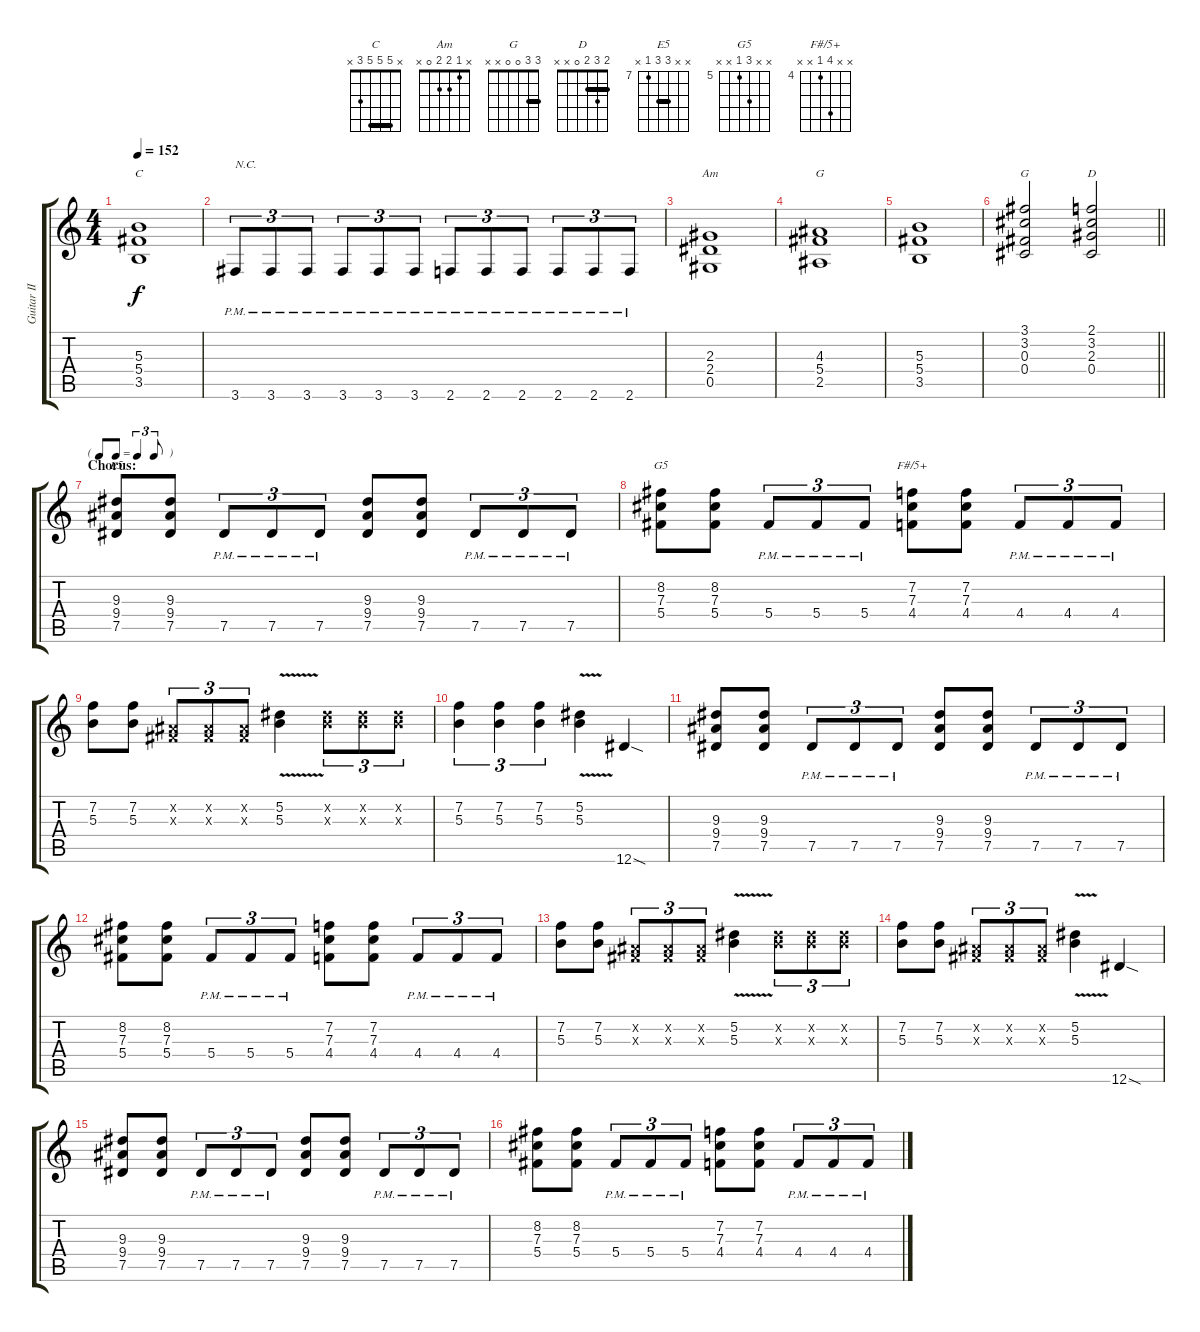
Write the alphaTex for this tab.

\track ("Guitar II" "Guitar II") {instrument distortionguitar}
\staff {score tabs}
\tuning (Eb4 Bb3 Gb3 Db3 Ab2 Eb2) {hide}
\chord ("C" x 5 5 5 3 x) {barre 5}
\chord ("Am" x 1 2 2 0 x)
\chord ("G" x 3 4 5 2 x)
\chord ("G" 3 3 0 0 x x) {barre 3}
\chord ("D" 2 3 2 0 x x) {barre 2}
\chord ("E5" x x 9 9 7 x) {firstfret 7 barre 9}
\chord ("G5" x x 7 5 x x) {firstfret 5}
\chord ("F#/5+" x x 7 4 x x) {firstfret 4}
\ts (4 4)
\tempo 152
\clef g2
\ks c
(5.3 5.4 3.5).1{ch "C" dy f} |
3.6{pm}.8{tu (3 2) txt "N.C."} 3.6{pm}.8{tu (3 2)} 3.6{pm}.8{tu (3 2)} 3.6{pm}.8{tu (3 2)} 3.6{pm}.8{tu (3 2)} 3.6{pm}.8{tu (3 2)} 2.6{pm}.8{tu (3 2)} 2.6{pm}.8{tu (3 2)} 2.6{pm}.8{tu (3 2)} 2.6{pm}.8{tu (3 2)} 2.6{pm}.8{tu (3 2)} 2.6{pm}.8{tu (3 2)} |
(2.3 2.4 0.5).1{ch "Am"} |
(4.3 5.4 2.5).1{ch "G"} |
(5.3 5.4 3.5).1 |
\barLineRight lightlight
(3.1 3.2 0.3 0.4).2{ch "G"} (2.1 3.2 2.3 0.4).2{ch "D"} |
\tf triplet8th
\section ("" "Chorus:")
(9.3 9.4 7.5).8{ch "E5" instrument distortionguitar} (9.3 9.4 7.5).8 7.5{pm}.8{tu (3 2)} 7.5{pm}.8{tu (3 2)} 7.5{pm}.8{tu (3 2)} (9.3 9.4 7.5).8 (9.3 9.4 7.5).8 7.5{pm}.8{tu (3 2)} 7.5{pm}.8{tu (3 2)} 7.5{pm}.8{tu (3 2)} |
(8.2 7.3 5.4).8{ch "G5"} (8.2 7.3 5.4).8 5.4{pm}.8{tu (3 2)} 5.4{pm}.8{tu (3 2)} 5.4{pm}.8{tu (3 2)} (7.2 7.3 4.4).8{ch "F#/5+"} (7.2 7.3 4.4).8 4.4{pm}.8{tu (3 2)} 4.4{pm}.8{tu (3 2)} 4.4{pm}.8{tu (3 2)} |
(7.2 5.3).8 (7.2 5.3).8 (0.2{x} 0.3{x}).8{tu (3 2)} (0.2{x} 0.3{x}).8{tu (3 2)} (0.2{x} 0.3{x}).8{tu (3 2)} (5.2{v} 5.3).4 (5.2{x} 5.3{x}).8{tu (3 2)} (5.2{x} 5.3{x}).8{tu (3 2)} (5.2{x} 5.3{x}).8{tu (3 2)} |
(7.2 5.3).4{tu (3 2)} (7.2 5.3).4{tu (3 2)} (7.2 5.3).4{tu (3 2)} (5.2{v} 5.3).4 12.6{sod}.4 |
(9.3 9.4 7.5).8 (9.3 9.4 7.5).8 7.5{pm}.8{tu (3 2)} 7.5{pm}.8{tu (3 2)} 7.5{pm}.8{tu (3 2)} (9.3 9.4 7.5).8 (9.3 9.4 7.5).8 7.5{pm}.8{tu (3 2)} 7.5{pm}.8{tu (3 2)} 7.5{pm}.8{tu (3 2)} |
(8.2 7.3 5.4).8 (8.2 7.3 5.4).8 5.4{pm}.8{tu (3 2)} 5.4{pm}.8{tu (3 2)} 5.4{pm}.8{tu (3 2)} (7.2 7.3 4.4).8 (7.2 7.3 4.4).8 4.4{pm}.8{tu (3 2)} 4.4{pm}.8{tu (3 2)} 4.4{pm}.8{tu (3 2)} |
(7.2 5.3).8 (7.2 5.3).8 (0.2{x} 0.3{x}).8{tu (3 2)} (0.2{x} 0.3{x}).8{tu (3 2)} (0.2{x} 0.3{x}).8{tu (3 2)} (5.2{v} 5.3).4 (5.2{x} 5.3{x}).8{tu (3 2)} (5.2{x} 5.3{x}).8{tu (3 2)} (5.2{x} 5.3{x}).8{tu (3 2)} |
(7.2 5.3).8 (7.2 5.3).8 (0.2{x} 0.3{x}).8{tu (3 2)} (0.2{x} 0.3{x}).8{tu (3 2)} (0.2{x} 0.3{x}).8{tu (3 2)} (5.2{v} 5.3).4 12.6{sod}.4 |
(9.3 9.4 7.5).8 (9.3 9.4 7.5).8 7.5{pm}.8{tu (3 2)} 7.5{pm}.8{tu (3 2)} 7.5{pm}.8{tu (3 2)} (9.3 9.4 7.5).8 (9.3 9.4 7.5).8 7.5{pm}.8{tu (3 2)} 7.5{pm}.8{tu (3 2)} 7.5{pm}.8{tu (3 2)} |
(8.2 7.3 5.4).8 (8.2 7.3 5.4).8 5.4{pm}.8{tu (3 2)} 5.4{pm}.8{tu (3 2)} 5.4{pm}.8{tu (3 2)} (7.2 7.3 4.4).8 (7.2 7.3 4.4).8 4.4{pm}.8{tu (3 2)} 4.4{pm}.8{tu (3 2)} 4.4{pm}.8{tu (3 2)}
